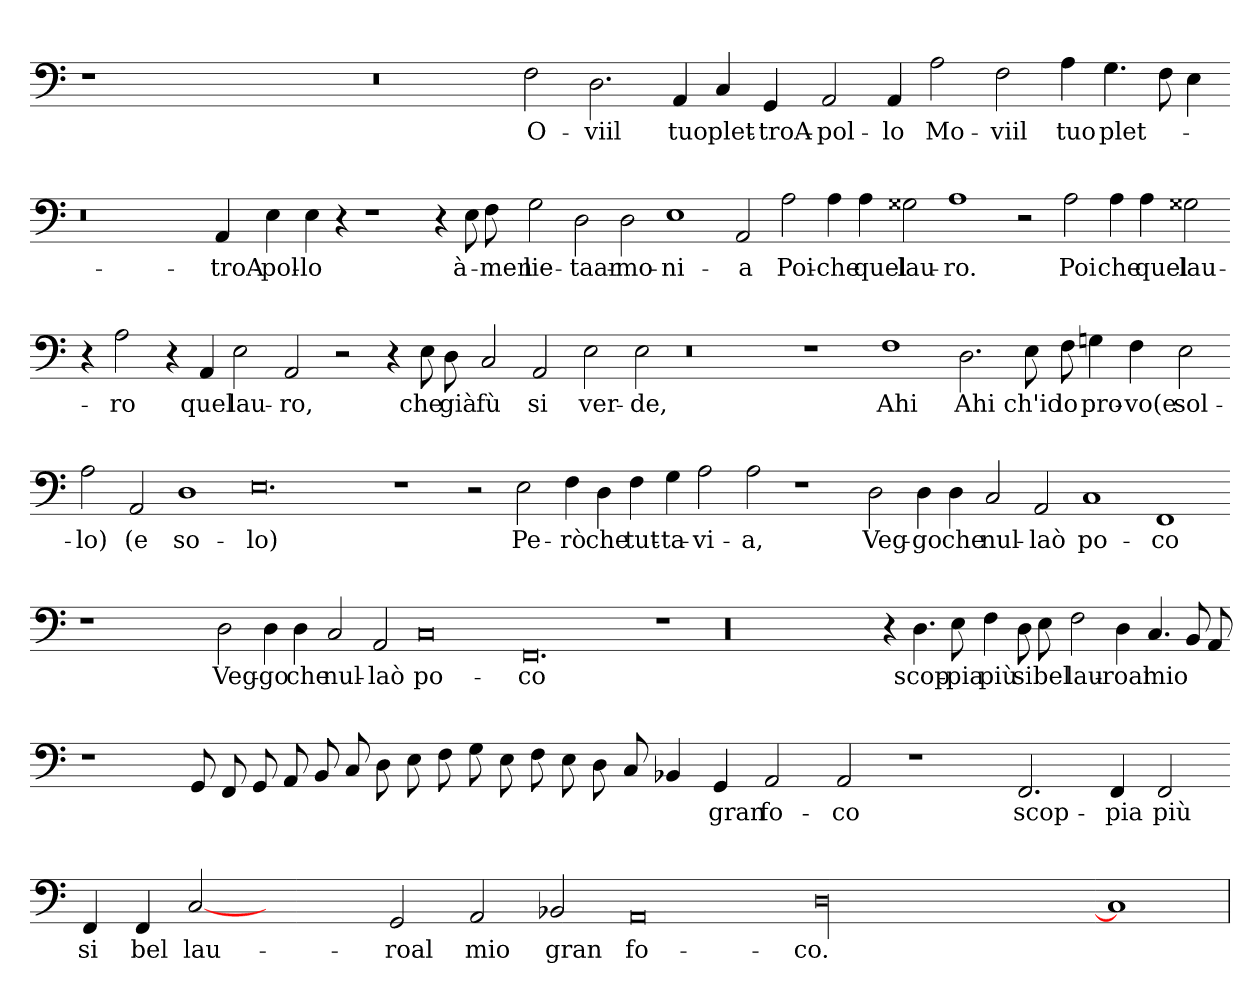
**kern	**text
*part1	*part1
*staff1	*staff1
*clefF4	*
*k[]	*
=	=
1r	.
0.ryy	.
0r	.
2F	O-
2.D	viil
4AA	tuo
4C	plet-
4GG	troA-
2AA	pol-
4AA	lo
2A	Mo-
2F	viil
4A	tuo
4.G	plet-
8F	.
4E	.
=-	=-
0.r	.
4AA	troA-
4E	pol-
4E	lo
4r	.
1r	.
4r	.
8E	à-
8F	men
2G	lie-
2D	taar-
2D	mo-
1E	ni-
2AA	a
2A	Poi-
4A	che
4A	quel
2G##X	lau-
1A	ro.
2r	.
2A	Poi
4A	che
4A	quel
2G##X	lau-
=-	=-
4r	.
2A	ro
4r	.
4AA	quel
2E	lau-
2AA	ro,
2r	.
4r	.
8E	che
8D	già
2C	fù
2AA	si
2E	ver-
2E	de,
0r	.
1r	.
1F	Ahi
2.D	Ahi
8E	ch'io
8F	lo
4G	pro-
4F	vo(e
2E	sol-
=-	=-
2A	lo)
2AA	(e
1D	so-
0.E	lo)
1r	.
2r	.
2E	Pe-
4F	rò
4D	che
4F	tut-
4G	ta-
2A	vi-
2A	a,
1r	.
2D	Veg-
4D	go
4D	che
2C	nul-
2AA	laò
1C	po-
1FF	co
=-	=-
1r	.
1ryy	.
2D	Veg-
4D	go
4D	che
2C	nul-
2AA	laò
0C	po-
0.FF	co
1r	.
00r	.
4r	.
4.D	scop-
8E	pia
4F	più
8D	si
8E	bel
2F	lau-
4D	roal
4.C	mio
8BB	.
8AA	.
=-	=-
1r	.
8GG	.
8FF	.
8GG	.
8AA	.
8BB	.
8C	.
8D	.
8E	.
8F	.
8G	.
8E	.
8F	.
8E	.
8D	.
8C	.
4BB-X	.
4GG	gran
2AA	fo-
2AA	co
1r	.
2.FF	scop-
4FF	pia
2FF	più
=-	=-
4FF	si
4FF	bel
[2C	lau-
1ryy	.
2GG	roal
2AA	mio
2BB-X	gran
0AA	fo-
00D	co.
=1-	=1-
1C]	.
=	=
*-	*-
